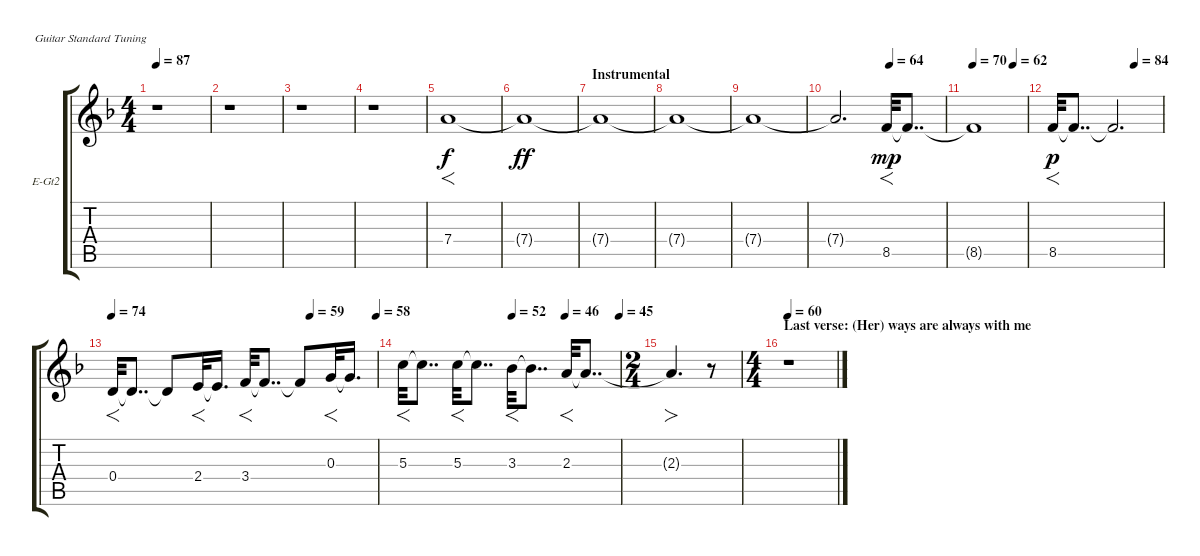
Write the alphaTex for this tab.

\bracketExtendMode groupsimilarinstruments
\firstSystemTrackNameOrientation horizontal
\otherSystemsTrackNameOrientation horizontal
\track ("Guitar 2" "E-Gt2") {instrument distortionguitar}
\staff {score tabs}
\tuning (E4 B3 G3 D3 A2 E2)
\ts (4 4)
\tempo 87
\clef g2
\ks dminor
r.1{dy f} |
r.1 |
r.1 |
r.1 |
7.4.1{f} |
7.4{t}.1{dy ff} |
\section ("" "Instrumental")
7.4{t}.1 |
7.4{t}.1 |
7.4{t}.1 |
\tempo (64 0.5)
7.4{t}.2{d} 8.5.32{f dy mp} 8.5{t}.8{dd} |
\tempo 70
\tempo (62 0.75)
8.5{t}.1 |
\tempo (84 0.75)
8.5.32{f dy p} 8.5{t}.8{dd} 8.5{t}.2{d} |
\tempo 74
\tempo (59 0.75)
\tempo (58 1)
0.4.32{f} 0.4{t}.8{dd} 0.4{t}.8 2.4.32{f} 2.4{t}.16{d} 3.4.32{f} 3.4{t}.8{dd} 3.4{t}.8 0.3.32{f} 0.3{t}.16{d} |
\tempo (52 0.50625)
\tempo (46 0.75)
\tempo (45 1)
5.3.32{f} 5.3{t}.8{dd} 5.3.32{f} 5.3{t}.8{dd} 3.3.32{f} 3.3{t}.8{dd} 2.3.32{f} 2.3{t}.8{dd} |
\ts (2 4)
2.3{t}.4{fo d} r.8 |
\ts (4 4)
\section ("" "Last verse: (Her) ways are always with me")
\tempo 60
r.1
